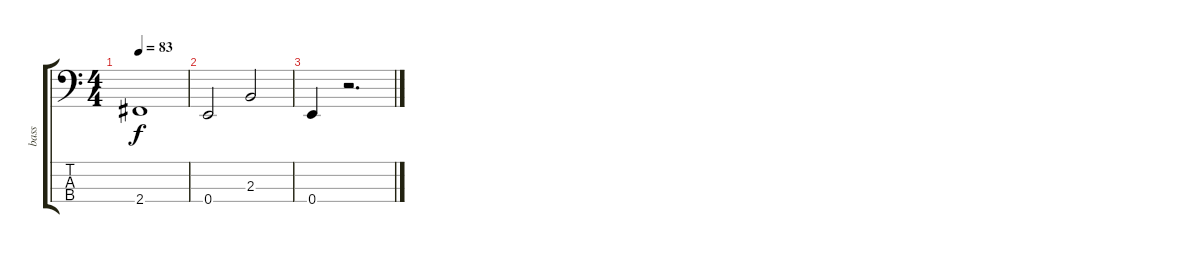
\track ("bass" "bass") {instrument acousticguitarnylon}
\staff {score tabs}
\tuning (G2 D2 A1 E1) {hide}
\ts (4 4)
\tempo 83
\clef f4
\ks c
2.4.1{dy f} |
0.4.2 2.3.2 |
0.4.4 r.2{d}
